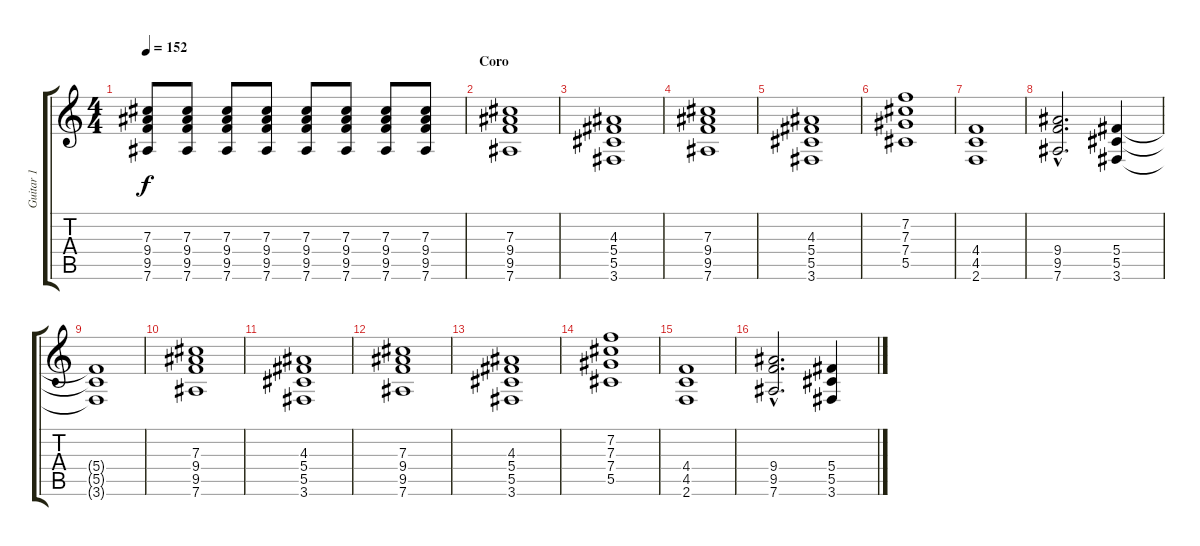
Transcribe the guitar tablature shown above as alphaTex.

\track ("Guitar 1" "Guitar 1") {instrument distortionguitar}
\staff {score tabs}
\tuning (Eb4 Bb3 Gb3 Db3 Ab2 Eb2) {hide}
\ts (4 4)
\tempo 152
\clef g2
\ks c
(7.3 9.4 9.5 7.6).8{dy f} (7.3 9.4 9.5 7.6).8 (7.3 9.4 9.5 7.6).8 (7.3 9.4 9.5 7.6).8 (7.3 9.4 9.5 7.6).8 (7.3 9.4 9.5 7.6).8 (7.3 9.4 9.5 7.6).8 (7.3 9.4 9.5 7.6).8 |
\section ("" "Coro")
(7.3 9.4 9.5 7.6).1 |
(4.3 5.4 5.5 3.6).1 |
(7.3 9.4 9.5 7.6).1 |
(4.3 5.4 5.5 3.6).1 |
(7.2 7.3 7.4 5.5).1 |
(4.4 4.5 2.6).1 |
(9.4{hac} 9.5{hac} 7.6{hac}).2{d} (5.4 5.5 3.6).4 |
(5.4{t} 5.5{t} 3.6{t}).1 |
(7.3 9.4 9.5 7.6).1 |
(4.3 5.4 5.5 3.6).1 |
(7.3 9.4 9.5 7.6).1 |
(4.3 5.4 5.5 3.6).1 |
(7.2 7.3 7.4 5.5).1 |
(4.4 4.5 2.6).1 |
(9.4{hac} 9.5{hac} 7.6{hac}).2{d} (5.4 5.5 3.6).4
